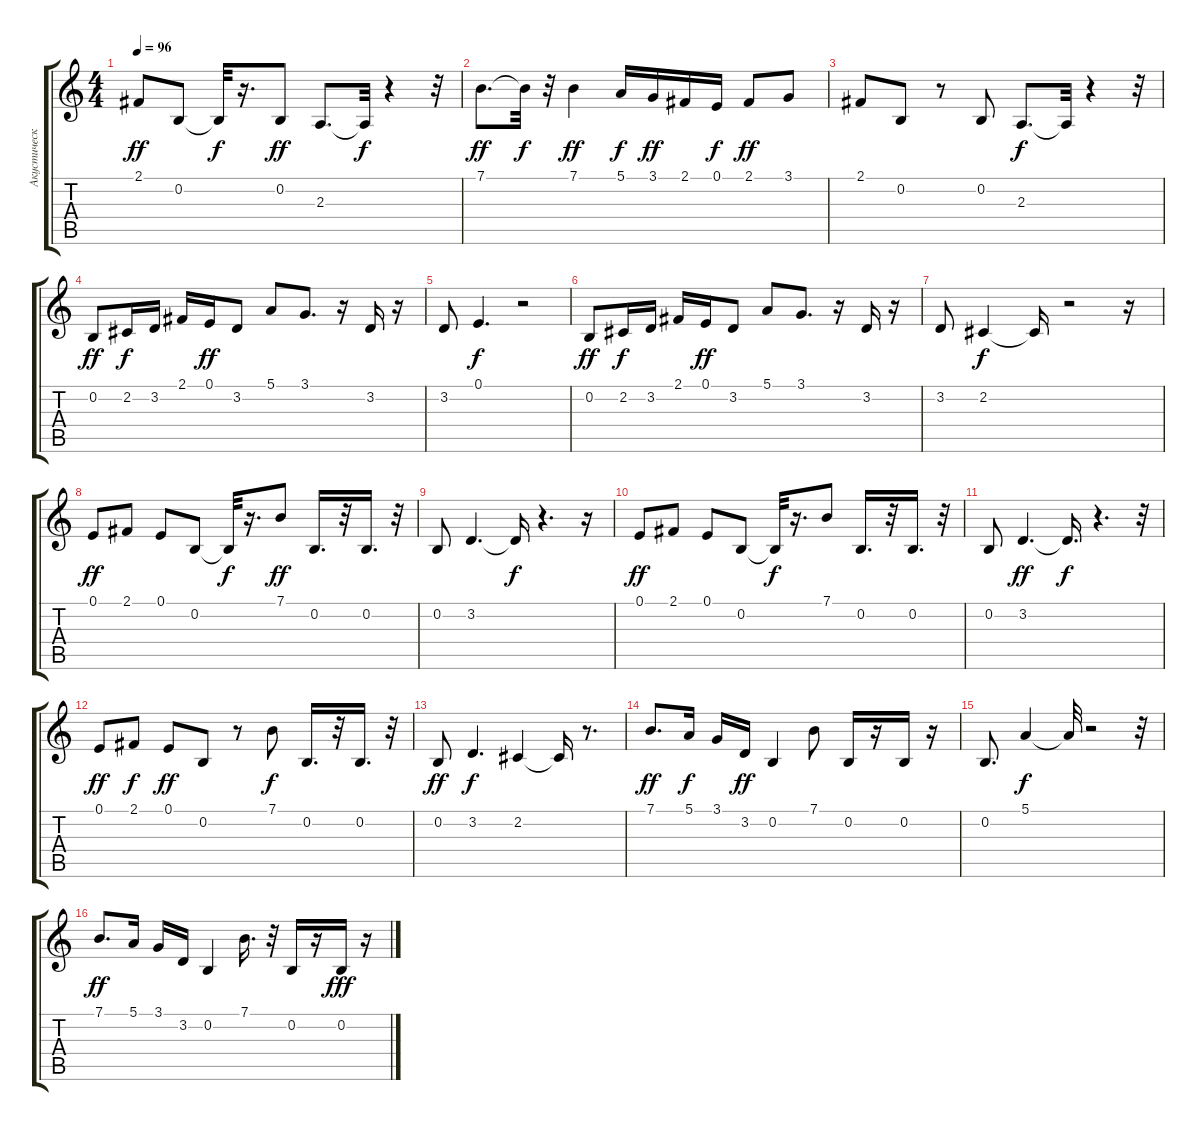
\track ("Акустический Гранд Роял" "Акустическ") {instrument acousticgrandpiano}
\staff {score tabs}
\tuning (E4 B3 G3 D3 A2 E2) {hide}
\ts (4 4)
\tempo 96
\clef g2
\ks c
2.1.8{dy ff} 0.2.8 0.2{t}.32{dy f} r.16{d} 0.2.8{dy ff} 2.3.8{d} 2.3{t}.32{dy f} r.4 r.32 |
7.1.8{d dy ff} 7.1{t}.32{dy f} r.32 7.1.4{dy ff} 5.1.16{dy f} 3.1.16{dy ff} 2.1.16 0.1.16{dy f} 2.1.8{dy ff} 3.1.8 |
2.1.8 0.2.8 r.8 0.2.8 2.3.8{d dy f} 2.3{t}.32 r.4 r.32 |
0.2.8{dy ff} 2.2.16{dy f} 3.2.16 2.1.16 0.1.16{dy ff} 3.2.8 5.1.8 3.1.8{d} r.16 3.2.16 r.16 |
3.2.8 0.1.4{d dy f} r.2 |
0.2.8{dy ff} 2.2.16{dy f} 3.2.16 2.1.16 0.1.16{dy ff} 3.2.8 5.1.8 3.1.8{d} r.16 3.2.16 r.16 |
3.2.8 2.2.4{dy f} 2.2{t}.16 r.2 r.16 |
0.1.8{dy ff} 2.1.8 0.1.8 0.2.8 0.2{t}.32{dy f} r.16{d} 7.1.8{dy ff} 0.2.16{d} r.32 0.2.16{d} r.32 |
0.2.8 3.2.4{d} 3.2{t}.16{dy f} r.4{d} r.16 |
0.1.8{dy ff} 2.1.8 0.1.8 0.2.8 0.2{t}.32{dy f} r.16{d} 7.1.8 0.2.16{d} r.32 0.2.16{d} r.32 |
0.2.8 3.2.4{d dy ff} 3.2{t}.16{d dy f} r.4{d} r.32 |
0.1.8{dy ff} 2.1.8{dy f} 0.1.8{dy ff} 0.2.8 r.8 7.1.8{dy f} 0.2.16{d} r.32 0.2.16{d} r.32 |
0.2.8{dy ff} 3.2.4{d dy f} 2.2.4 2.2{t}.16 r.8{d} |
7.1.8{d dy ff} 5.1.16{dy f} 3.1.16 3.2.16{dy ff} 0.2.4 7.1.8 0.2.16 r.16 0.2.16 r.16 |
0.2.8{d} 5.1.4{dy f} 5.1{t}.32 r.2 r.32 |
7.1.8{d dy ff} 5.1.16 3.1.16 3.2.16 0.2.4 7.1.16{d} r.32 0.2.16 r.16 0.2.16{dy fff} r.16
